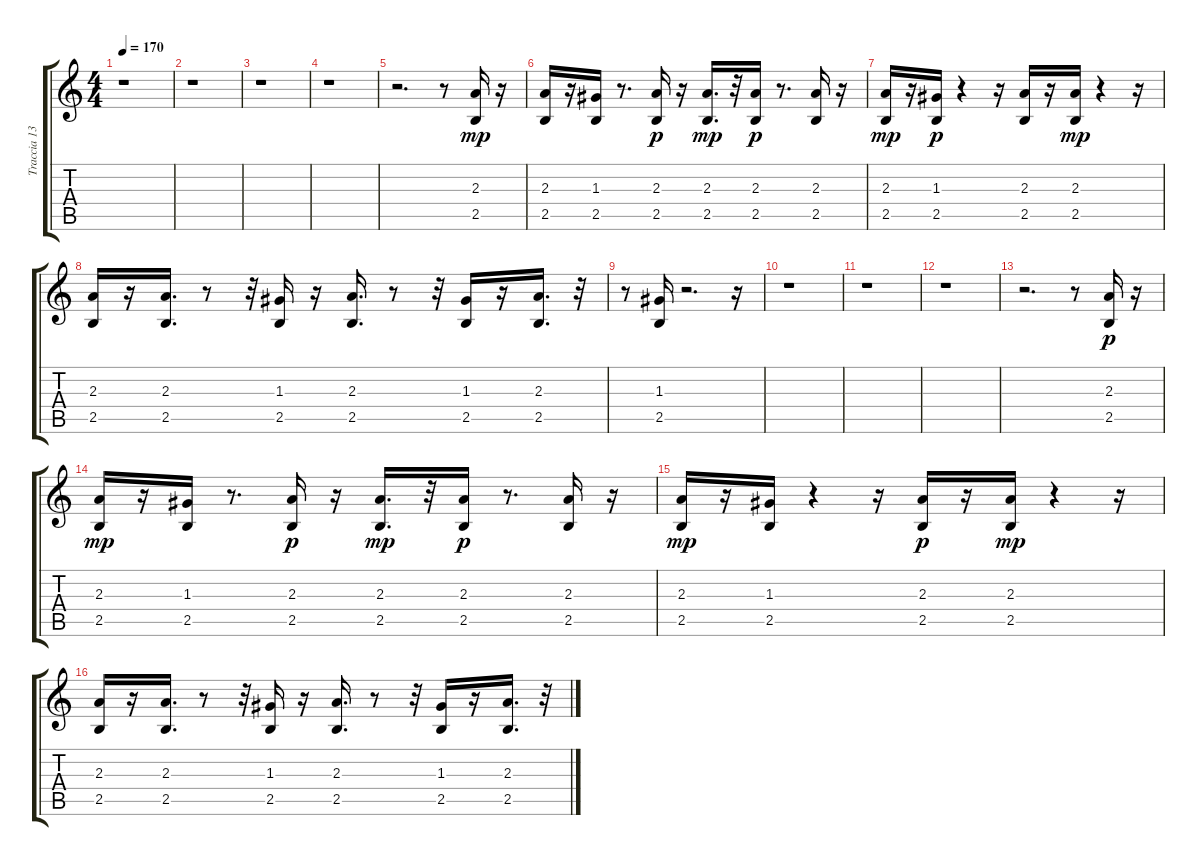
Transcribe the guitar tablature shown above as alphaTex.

\track ("Traccia 13" "Traccia 13") {instrument electricguitarmuted}
\staff {score tabs}
\tuning (E4 B3 G3 D3 A2 E2) {hide}
\ts (4 4)
\tempo 170
\clef g2
\ks c
r.1{dy mp} |
r.1 |
r.1 |
r.1 |
r.2{d} r.8 (2.3 2.5).16 r.16 |
(2.3 2.5).16 r.16 (1.3 2.5).16 r.8{d} (2.3 2.5).16{dy p} r.16 (2.3 2.5).16{d dy mp} r.32 (2.3 2.5).16{dy p} r.8{d} (2.3 2.5).16 r.16 |
(2.3 2.5).16{dy mp} r.16 (1.3 2.5).16{dy p} r.4 r.16 (2.3 2.5).16 r.16 (2.3 2.5).16{dy mp} r.4 r.16 |
(2.3 2.5).16 r.16 (2.3 2.5).16{d} r.8 r.32 (1.3 2.5).16 r.16 (2.3 2.5).16{d} r.8 r.32 (1.3 2.5).16 r.16 (2.3 2.5).16{d} r.32 |
r.8 (1.3 2.5).16 r.2{d} r.16 |
r.1 |
r.1 |
r.1 |
r.2{d} r.8 (2.3 2.5).16{dy p} r.16 |
(2.3 2.5).16{dy mp} r.16 (1.3 2.5).16 r.8{d} (2.3 2.5).16{dy p} r.16 (2.3 2.5).16{d dy mp} r.32 (2.3 2.5).16{dy p} r.8{d} (2.3 2.5).16 r.16 |
(2.3 2.5).16{dy mp} r.16 (1.3 2.5).16 r.4 r.16 (2.3 2.5).16{dy p} r.16 (2.3 2.5).16{dy mp} r.4 r.16 |
(2.3 2.5).16 r.16 (2.3 2.5).16{d} r.8 r.32 (1.3 2.5).16 r.16 (2.3 2.5).16{d} r.8 r.32 (1.3 2.5).16 r.16 (2.3 2.5).16{d} r.32
